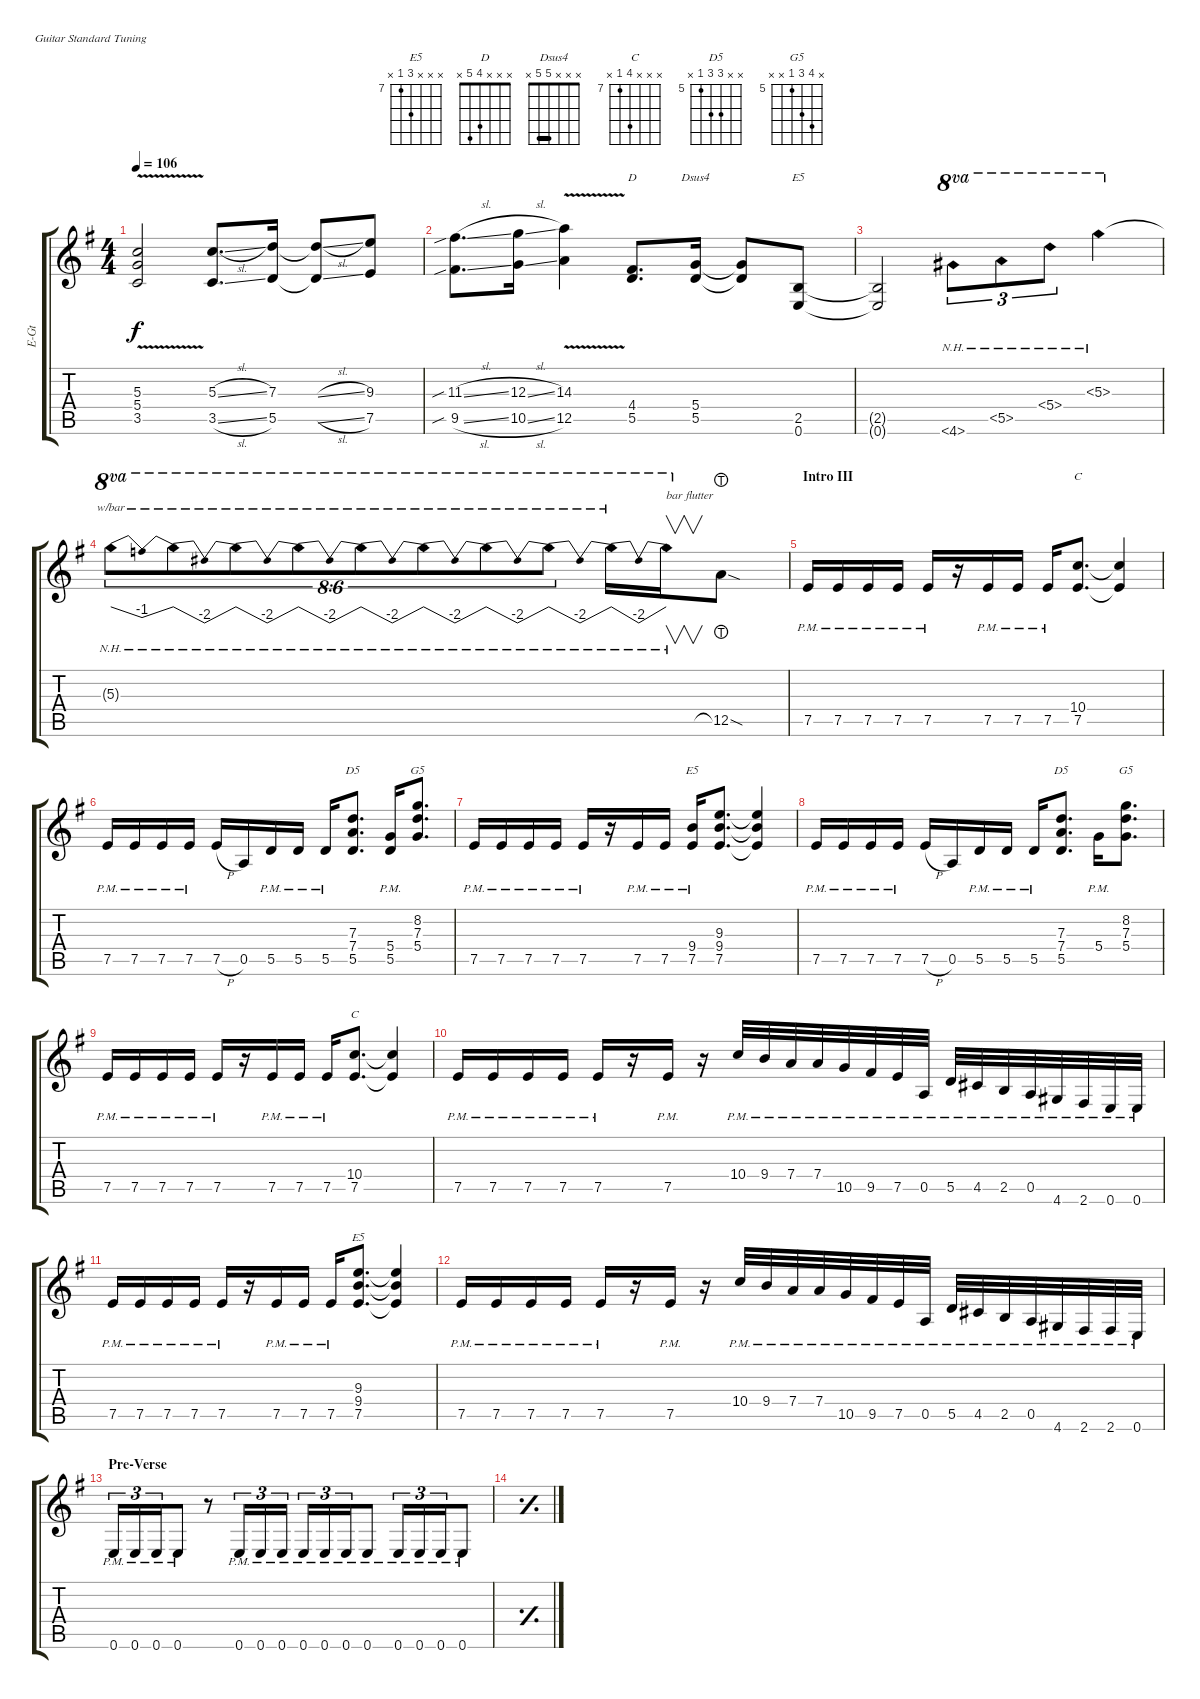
\defaultSystemsLayout 4
\bracketExtendMode groupsimilarinstruments
\otherSystemsTrackNameOrientation horizontal
\track ("Rhythm Guitar I" "E-Gt") {multiBarRest instrument distortionguitar}
\staff {score tabs}
\tuning (E4 B3 G3 D3 A2 E2)
\chord ("E5" x x x x 2 0) {showfingering false}
\chord ("D" x x x 4 5 x) {showfingering false}
\chord ("Dsus4" x x x 5 5 x) {showfingering false barre 5}
\chord ("C" x x x 10 7 x) {firstfret 7 showfingering false}
\chord ("D5" x x 7 7 5 x) {firstfret 5 showfingering false}
\chord ("G5" x 8 7 5 x x) {firstfret 5 showfingering false}
\chord ("E5" x x x 9 7 x) {firstfret 7 showfingering false}
\ts (4 4)
\tempo 106
\clef g2
\ks g
(5.3{v t acc forcenatural} 5.4{v t acc forcenatural} 3.5{v t acc forcenatural}).2{dy f beam Up} (3.5{sl acc forcenatural} 5.3{sl acc forcenatural}).8{d beam Up} (5.5{acc forcenatural} 7.3{acc forcenatural}).16{beam Up} (5.5{sl t acc forcenatural} 7.3{sl t acc forcenatural}).8{beam Up} (7.5{acc forcenatural} 9.3{acc forcenatural}).8{beam Up} |
(9.5{sib sl acc #} 11.3{sib sl acc #}).8{d beam Down} (10.5{sl acc forcenatural} 12.3{sl acc forcenatural}).16{beam Down} (12.5{v acc forcenatural} 14.3{v acc forcenatural}).4{beam Down} (5.5{acc forcenatural} 4.4{acc #}).8{d ch "D" beam Up} (5.5{acc forcenatural} 5.4{acc forcenatural}).16{ch "Dsus4" beam Up} (5.5{t acc forcenatural} 5.4{t acc forcenatural}).8{beam Up} (2.5{acc forcenatural} 0.6{acc forcenatural}).8{ch "E5" beam Up} |
(2.5{t acc forcenatural} 0.6{t acc forcenatural}).2{beam Up} 4.6{nh acc #}.8{tu (3 2) ot 8va beam Down} 5.5{nh acc forcenatural}.8{tu (3 2) ot 8va beam Down} 5.4{nh acc forcenatural}.8{tu (3 2) ot 8va beam Down} 5.3{nh acc forcenatural}.4{ot 8va beam Down} |
5.3{nh t acc forcenatural}.8{tu (8 6) tbe (dip default 0 0 13.799999999999999 -4 15 -4 30 0) ot 8va beam Down} 5.3{nh t acc forcenatural}.8{tu (8 6) tbe (dip default 0 0 13.799999999999999 -8 15 -8 30 0) ot 8va beam Down} 5.3{nh t acc forcenatural}.8{tu (8 6) tbe (dip default 0 0 13.2 -8 15 -8 30 0) ot 8va beam Down} 5.3{nh t acc forcenatural}.8{tu (8 6) tbe (dip default 0 0 13.799999999999999 -8 15 -8 30 0) ot 8va beam Down} 5.3{nh t acc forcenatural}.8{tu (8 6) tbe (dip default 0 0 13.799999999999999 -8 15 -8 30 0) ot 8va beam Down} 5.3{nh t acc forcenatural}.8{tu (8 6) tbe (dip default 0 0 13.799999999999999 -8 15 -8 30 0) ot 8va beam Down} 5.3{nh t acc forcenatural}.8{tu (8 6) tbe (dip default 0 0 13.799999999999999 -8 15 -8 30 0) ot 8va beam Down} 5.3{nh t acc forcenatural}.8{tu (8 6) tbe (dip default 0 0 13.799999999999999 -8 15 -8 30 0) ot 8va beam Down} 5.3{nh t acc forcenatural}.16{tbe (dip default 0 0 29.4 -8 30.599999999999998 -8 59.4 0) ot 8va beam Down} 5.3{nh t acc forcenatural}.16{v ot 8va txt "bar flutter" beam Down} 12.5{sod lht acc forcenatural}.8{beam Down} |
\section ("" "Intro III")
7.5{pm acc forcenatural}.16{beam Up} 7.5{pm acc forcenatural}.16{beam Up} 7.5{pm acc forcenatural}.16{beam Up} 7.5{pm acc forcenatural}.16{beam Up} 7.5{pm acc forcenatural}.16{beam Up} r.16{beam Up} 7.5{pm acc forcenatural}.16{beam Up} 7.5{pm acc forcenatural}.16{beam Up} 7.5{pm acc forcenatural}.16{beam Up} (7.5{acc forcenatural} 10.4{acc forcenatural}).8{d ch "C" beam Up} (7.5{t acc forcenatural} 10.4{t acc forcenatural}).4{beam Up} |
7.5{pm acc forcenatural}.16{beam Up} 7.5{pm acc forcenatural}.16{beam Up} 7.5{pm acc forcenatural}.16{beam Up} 7.5{pm acc forcenatural}.16{beam Up} 7.5{h acc forcenatural}.16{beam Up} 0.5{acc forcenatural}.16{beam Up} 5.5{pm acc forcenatural}.16{beam Up} 5.5{pm acc forcenatural}.16{beam Up} 5.5{pm acc forcenatural}.16{beam Up} (5.5{acc forcenatural} 7.4{acc forcenatural} 7.3{acc forcenatural}).8{d ch "D5" beam Up} (5.5{pm acc forcenatural} 5.4{pm acc forcenatural}).16{beam Up} (5.4{acc forcenatural} 7.3{acc forcenatural} 8.2{acc forcenatural}).8{d ch "G5" beam Up} |
7.5{pm acc forcenatural}.16{beam Up} 7.5{pm acc forcenatural}.16{beam Up} 7.5{pm acc forcenatural}.16{beam Up} 7.5{pm acc forcenatural}.16{beam Up} 7.5{pm acc forcenatural}.16{beam Up} r.16{beam Up} 7.5{pm acc forcenatural}.16{beam Up} 7.5{pm acc forcenatural}.16{beam Up} (7.5{pm acc forcenatural} 9.4{pm acc forcenatural}).16{ch "E5" beam Up} (7.5{acc forcenatural} 9.4{acc forcenatural} 9.3{acc forcenatural}).8{d beam Up} (7.5{t acc forcenatural} 9.4{t acc forcenatural} 9.3{t acc forcenatural}).4{beam Up} |
7.5{pm acc forcenatural}.16{beam Up} 7.5{pm acc forcenatural}.16{beam Up} 7.5{pm acc forcenatural}.16{beam Up} 7.5{pm acc forcenatural}.16{beam Up} 7.5{h acc forcenatural}.16{beam Up} 0.5{acc forcenatural}.16{beam Up} 5.5{pm acc forcenatural}.16{beam Up} 5.5{pm acc forcenatural}.16{beam Up} 5.5{pm acc forcenatural}.16{beam Up} (5.5{acc forcenatural} 7.4{acc forcenatural} 7.3{acc forcenatural}).8{d ch "D5" beam Up} 5.4{pm acc forcenatural}.16{beam Down} (5.4{acc forcenatural} 7.3{acc forcenatural} 8.2{acc forcenatural}).8{d ch "G5" beam Down} |
7.5{pm acc forcenatural}.16{beam Up} 7.5{pm acc forcenatural}.16{beam Up} 7.5{pm acc forcenatural}.16{beam Up} 7.5{pm acc forcenatural}.16{beam Up} 7.5{pm acc forcenatural}.16{beam Up} r.16{beam Up} 7.5{pm acc forcenatural}.16{beam Up} 7.5{pm acc forcenatural}.16{beam Up} 7.5{pm acc forcenatural}.16{beam Up} (7.5{acc forcenatural} 10.4{acc forcenatural}).8{d ch "C" beam Up} (7.5{t acc forcenatural} 10.4{t acc forcenatural}).4{beam Up} |
7.5{pm acc forcenatural}.16{beam Up} 7.5{pm acc forcenatural}.16{beam Up} 7.5{pm acc forcenatural}.16{beam Up} 7.5{pm acc forcenatural}.16{beam Up} 7.5{pm acc forcenatural}.16{beam Up} r.16{beam Up} 7.5{pm acc forcenatural}.16{beam Up} r.16{beam Up} 10.4{pm acc forcenatural}.32{beam Up} 9.4{pm acc forcenatural}.32{beam Up} 7.4{pm acc forcenatural}.32{beam Up} 7.4{pm acc forcenatural}.32{beam Up} 10.5{pm acc forcenatural}.32{beam Up} 9.5{pm acc #}.32{beam Up} 7.5{pm acc forcenatural}.32{beam Up} 0.5{pm acc forcenatural}.32{beam Up} 5.5{pm acc forcenatural}.32{beam Up} 4.5{pm acc #}.32{beam Up} 2.5{pm acc forcenatural}.32{beam Up} 0.5{pm acc forcenatural}.32{beam Up} 4.6{pm acc #}.32{beam Up} 2.6{pm acc #}.32{beam Up} 0.6{pm acc forcenatural}.32{beam Up} 0.6{pm acc forcenatural}.32{beam Up} |
7.5{pm acc forcenatural}.16{beam Up} 7.5{pm acc forcenatural}.16{beam Up} 7.5{pm acc forcenatural}.16{beam Up} 7.5{pm acc forcenatural}.16{beam Up} 7.5{pm acc forcenatural}.16{beam Up} r.16{beam Up} 7.5{pm acc forcenatural}.16{beam Up} 7.5{pm acc forcenatural}.16{beam Up} 7.5{pm acc forcenatural}.16{beam Up} (7.5{acc forcenatural} 9.4{acc forcenatural} 9.3{acc forcenatural}).8{d ch "E5" beam Up} (7.5{t acc forcenatural} 9.4{t acc forcenatural} 9.3{t acc forcenatural}).4{beam Up} |
7.5{pm acc forcenatural}.16{beam Up} 7.5{pm acc forcenatural}.16{beam Up} 7.5{pm acc forcenatural}.16{beam Up} 7.5{pm acc forcenatural}.16{beam Up} 7.5{pm acc forcenatural}.16{beam Up} r.16{beam Up} 7.5{pm acc forcenatural}.16{beam Up} r.16{beam Up} 10.4{pm acc forcenatural}.32{beam Up} 9.4{pm acc forcenatural}.32{beam Up} 7.4{pm acc forcenatural}.32{beam Up} 7.4{pm acc forcenatural}.32{beam Up} 10.5{pm acc forcenatural}.32{beam Up} 9.5{pm acc #}.32{beam Up} 7.5{pm acc forcenatural}.32{beam Up} 0.5{pm acc forcenatural}.32{beam Up} 5.5{pm acc forcenatural}.32{beam Up} 4.5{pm acc #}.32{beam Up} 2.5{pm acc forcenatural}.32{beam Up} 0.5{pm acc forcenatural}.32{beam Up} 4.6{pm acc #}.32{beam Up} 2.6{pm acc #}.32{beam Up} 2.6{pm acc #}.32{beam Up} 0.6{pm acc forcenatural}.32{beam Up} |
\section ("" "Pre-Verse")
0.6{pm acc forcenatural}.16{tu (3 2) beam Up beam merge} 0.6{pm acc forcenatural}.16{tu (3 2) beam Up beam merge} 0.6{pm acc forcenatural}.16{tu (3 2) beam Up beam merge} 0.6{pm acc forcenatural}.8{beam Up} r.8{beam Up} 0.6{pm acc forcenatural}.16{tu (3 2) beam Up} 0.6{pm acc forcenatural}.16{tu (3 2) beam Up} 0.6{pm acc forcenatural}.16{tu (3 2) beam Up} 0.6{pm acc forcenatural}.16{tu (3 2) beam Up} 0.6{pm acc forcenatural}.16{tu (3 2) beam Up} 0.6{pm acc forcenatural}.16{tu (3 2) beam Up beam merge} 0.6{pm acc forcenatural}.8{beam Up} 0.6{pm acc forcenatural}.16{tu (3 2) beam Up} 0.6{pm acc forcenatural}.16{tu (3 2) beam Up} 0.6{pm acc forcenatural}.16{tu (3 2) beam Up beam merge} 0.6{pm acc forcenatural}.8{beam Up} |
\simile simple
